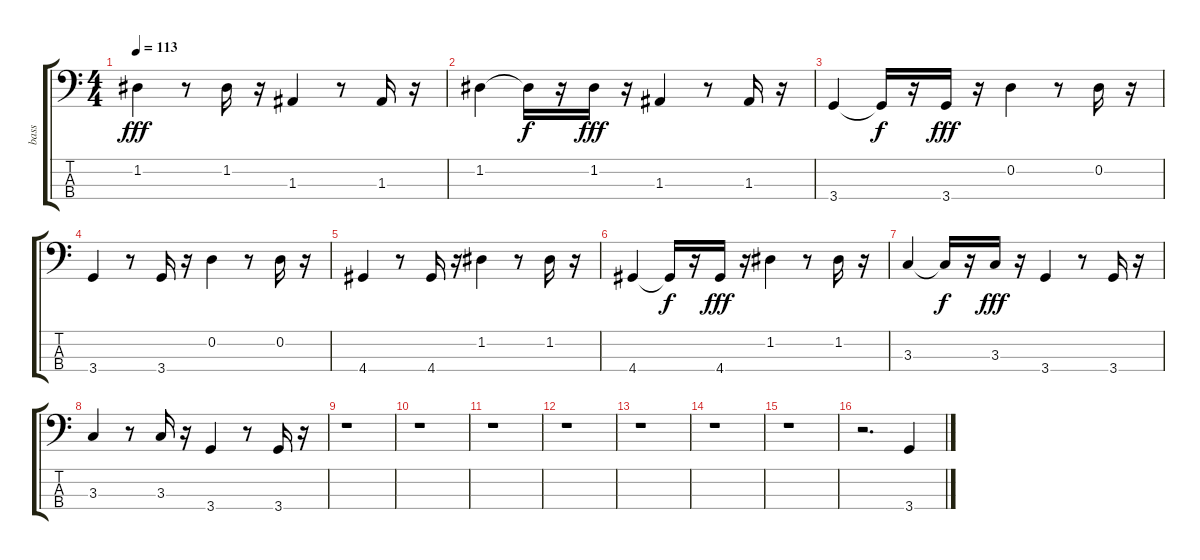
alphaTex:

\track ("bass" "bass") {instrument fretlessbass}
\staff {score tabs}
\tuning (G2 D2 A1 E1) {hide}
\ts (4 4)
\tempo 113
\clef f4
\ks c
1.2.4{dy fff} r.8 1.2.16 r.16 1.3.4 r.8 1.3.16 r.16 |
1.2.4 1.2{t}.16{dy f} r.16 1.2.16{dy fff} r.16 1.3.4 r.8 1.3.16 r.16 |
3.4.4 3.4{t}.16{dy f} r.16 3.4.16{dy fff} r.16 0.2.4 r.8 0.2.16 r.16 |
3.4.4 r.8 3.4.16 r.16 0.2.4 r.8 0.2.16 r.16 |
4.4.4 r.8 4.4.16 r.16 1.2.4 r.8 1.2.16 r.16 |
4.4.4 4.4{t}.16{dy f} r.16 4.4.16{dy fff} r.16 1.2.4 r.8 1.2.16 r.16 |
3.3.4 3.3{t}.16{dy f} r.16 3.3.16{dy fff} r.16 3.4.4 r.8 3.4.16 r.16 |
3.3.4 r.8 3.3.16 r.16 3.4.4 r.8 3.4.16 r.16 |
r.1 |
r.1 |
r.1 |
r.1 |
r.1 |
r.1 |
r.1 |
r.2{d} 3.4.4
